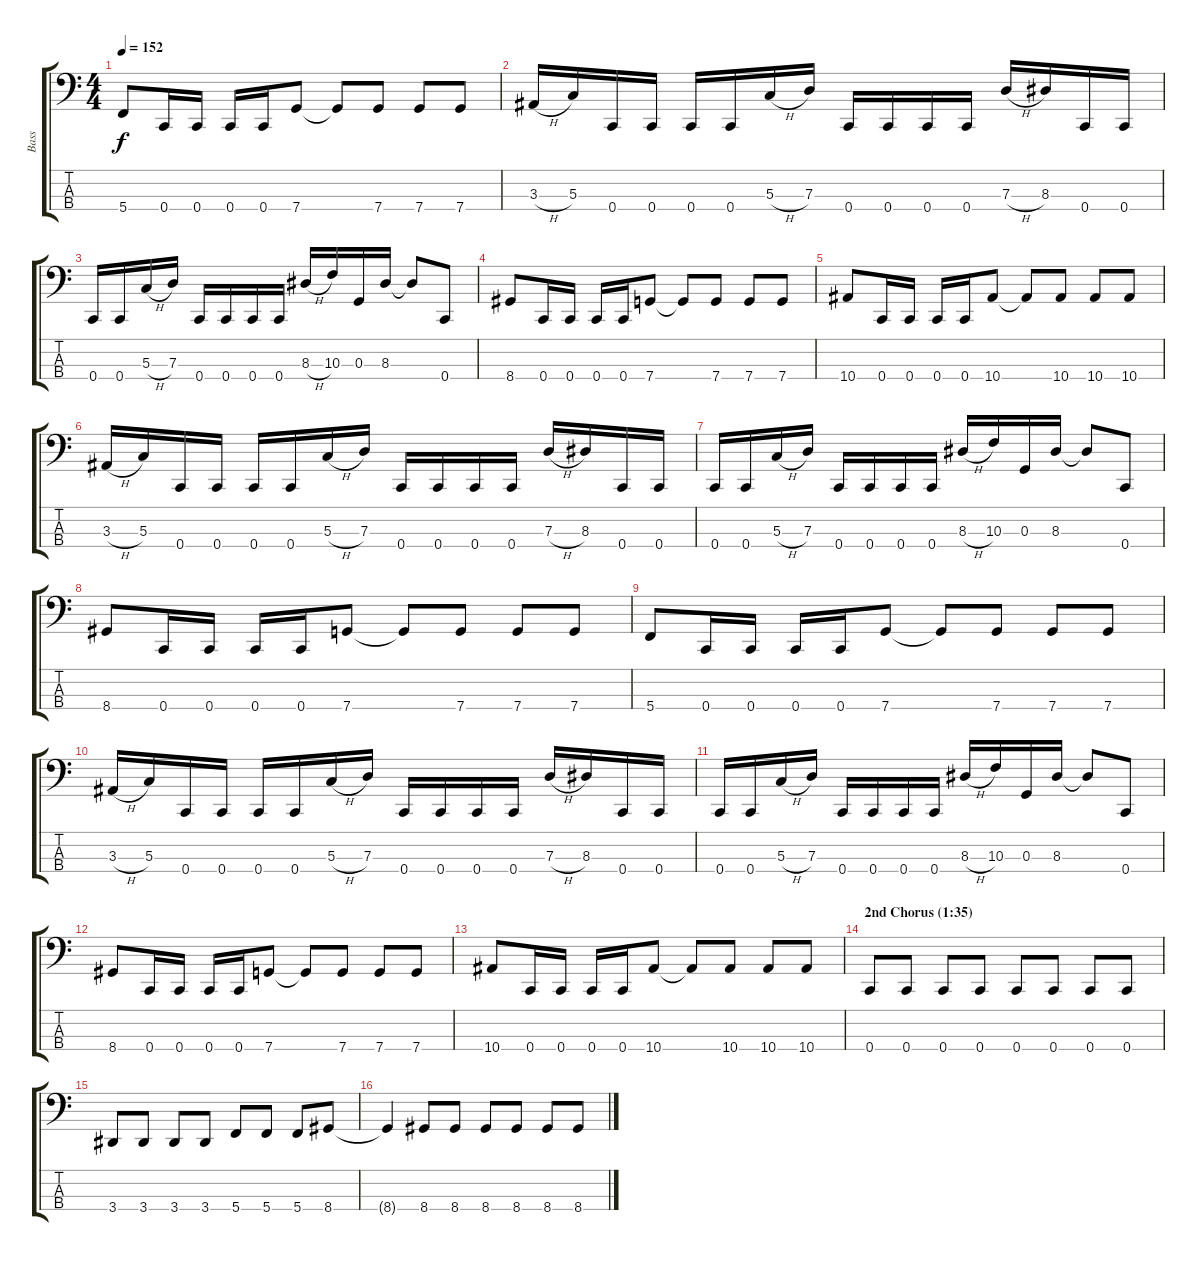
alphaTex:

\track ("Bass" "Bass") {instrument electricbassfinger}
\staff {score tabs}
\tuning (F2 C2 G1 C1) {hide}
\ts (4 4)
\tempo 152
\clef f4
\ks c
5.4.8{dy f} 0.4.16 0.4.16 0.4.16 0.4.16 7.4.8 7.4{t}.8 7.4.8 7.4.8 7.4.8 |
3.3{h}.16 5.3.16 0.4.16 0.4.16 0.4.16 0.4.16 5.3{h}.16 7.3.16 0.4.16 0.4.16 0.4.16 0.4.16 7.3{h}.16 8.3.16 0.4.16 0.4.16 |
0.4.16 0.4.16 5.3{h}.16 7.3.16 0.4.16 0.4.16 0.4.16 0.4.16 8.3{h}.16 10.3.16 0.3.16 8.3.16 8.3{t}.8 0.4.8 |
8.4.8 0.4.16 0.4.16 0.4.16 0.4.16 7.4.8 7.4{t}.8 7.4.8 7.4.8 7.4.8 |
10.4.8 0.4.16 0.4.16 0.4.16 0.4.16 10.4.8 10.4{t}.8 10.4.8 10.4.8 10.4.8 |
3.3{h}.16 5.3.16 0.4.16 0.4.16 0.4.16 0.4.16 5.3{h}.16 7.3.16 0.4.16 0.4.16 0.4.16 0.4.16 7.3{h}.16 8.3.16 0.4.16 0.4.16 |
0.4.16 0.4.16 5.3{h}.16 7.3.16 0.4.16 0.4.16 0.4.16 0.4.16 8.3{h}.16 10.3.16 0.3.16 8.3.16 8.3{t}.8 0.4.8 |
8.4.8 0.4.16 0.4.16 0.4.16 0.4.16 7.4.8 7.4{t}.8 7.4.8 7.4.8 7.4.8 |
5.4.8 0.4.16 0.4.16 0.4.16 0.4.16 7.4.8 7.4{t}.8 7.4.8 7.4.8 7.4.8 |
3.3{h}.16 5.3.16 0.4.16 0.4.16 0.4.16 0.4.16 5.3{h}.16 7.3.16 0.4.16 0.4.16 0.4.16 0.4.16 7.3{h}.16 8.3.16 0.4.16 0.4.16 |
0.4.16 0.4.16 5.3{h}.16 7.3.16 0.4.16 0.4.16 0.4.16 0.4.16 8.3{h}.16 10.3.16 0.3.16 8.3.16 8.3{t}.8 0.4.8 |
8.4.8 0.4.16 0.4.16 0.4.16 0.4.16 7.4.8 7.4{t}.8 7.4.8 7.4.8 7.4.8 |
10.4.8 0.4.16 0.4.16 0.4.16 0.4.16 10.4.8 10.4{t}.8 10.4.8 10.4.8 10.4.8 |
\section ("" "2nd Chorus (1:35)")
0.4.8 0.4.8 0.4.8 0.4.8 0.4.8 0.4.8 0.4.8 0.4.8 |
3.4.8 3.4.8 3.4.8 3.4.8 5.4.8 5.4.8 5.4.8 8.4.8 |
8.4{t}.4 8.4.8 8.4.8 8.4.8 8.4.8 8.4.8 8.4.8
